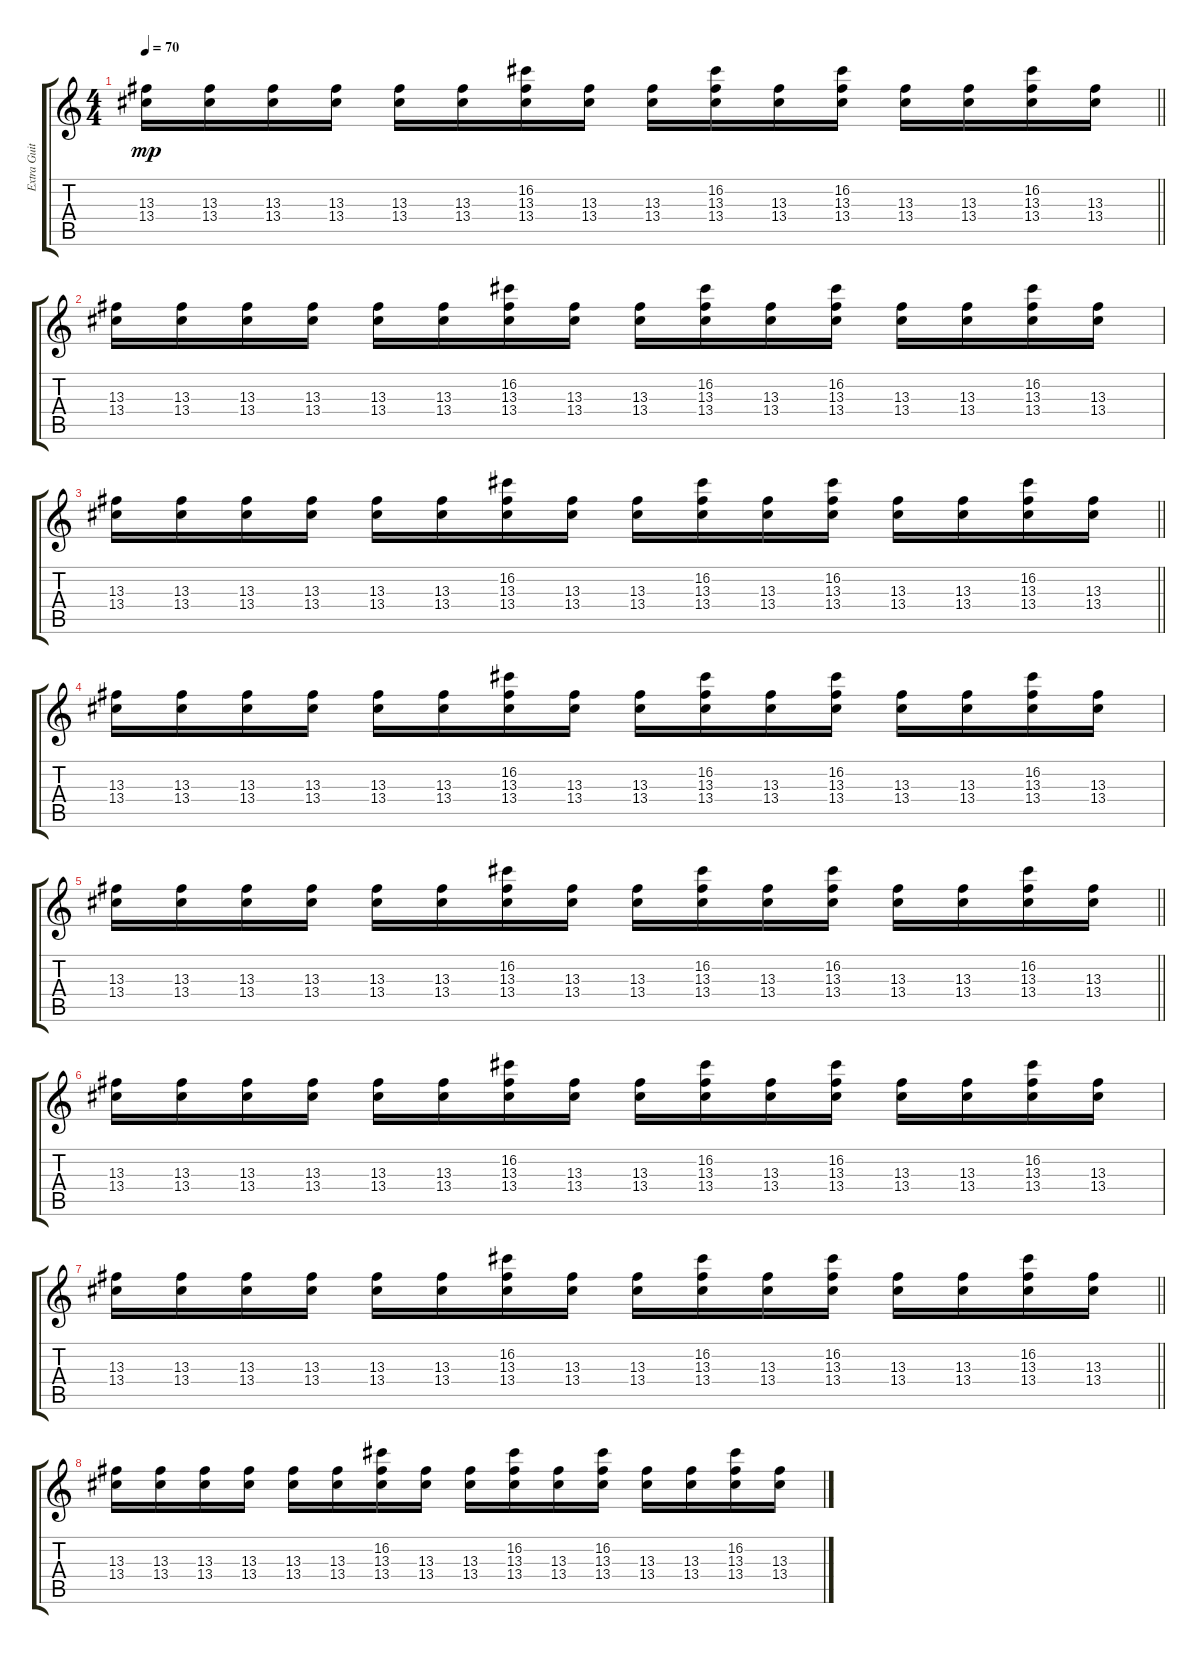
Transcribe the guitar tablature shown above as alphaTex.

\track ("Extra Guitar" "Extra Guit") {instrument overdrivenguitar}
\staff {score tabs}
\tuning (D4 A3 F3 C3 G2 C2) {hide}
\ts (4 4)
\tempo 70
\clef g2
\barLineRight lightlight
\ks c
(13.3 13.4).16{dy mp} (13.3 13.4).16 (13.3 13.4).16 (13.3 13.4).16 (13.3 13.4).16 (13.3 13.4).16 (16.2 13.3 13.4).16 (13.3 13.4).16 (13.3 13.4).16 (16.2 13.3 13.4).16 (13.3 13.4).16 (16.2 13.3 13.4).16 (13.3 13.4).16 (13.3 13.4).16 (16.2 13.3 13.4).16 (13.3 13.4).16 |
(13.3 13.4).16 (13.3 13.4).16 (13.3 13.4).16 (13.3 13.4).16 (13.3 13.4).16 (13.3 13.4).16 (16.2 13.3 13.4).16 (13.3 13.4).16 (13.3 13.4).16 (16.2 13.3 13.4).16 (13.3 13.4).16 (16.2 13.3 13.4).16 (13.3 13.4).16 (13.3 13.4).16 (16.2 13.3 13.4).16 (13.3 13.4).16 |
\barLineRight lightlight
(13.3 13.4).16 (13.3 13.4).16 (13.3 13.4).16 (13.3 13.4).16 (13.3 13.4).16 (13.3 13.4).16 (16.2 13.3 13.4).16 (13.3 13.4).16 (13.3 13.4).16 (16.2 13.3 13.4).16 (13.3 13.4).16 (16.2 13.3 13.4).16 (13.3 13.4).16 (13.3 13.4).16 (16.2 13.3 13.4).16 (13.3 13.4).16 |
(13.3 13.4).16 (13.3 13.4).16 (13.3 13.4).16 (13.3 13.4).16 (13.3 13.4).16 (13.3 13.4).16 (16.2 13.3 13.4).16 (13.3 13.4).16 (13.3 13.4).16 (16.2 13.3 13.4).16 (13.3 13.4).16 (16.2 13.3 13.4).16 (13.3 13.4).16 (13.3 13.4).16 (16.2 13.3 13.4).16 (13.3 13.4).16 |
\barLineRight lightlight
(13.3 13.4).16 (13.3 13.4).16 (13.3 13.4).16 (13.3 13.4).16 (13.3 13.4).16 (13.3 13.4).16 (16.2 13.3 13.4).16 (13.3 13.4).16 (13.3 13.4).16 (16.2 13.3 13.4).16 (13.3 13.4).16 (16.2 13.3 13.4).16 (13.3 13.4).16 (13.3 13.4).16 (16.2 13.3 13.4).16 (13.3 13.4).16 |
(13.3 13.4).16 (13.3 13.4).16 (13.3 13.4).16 (13.3 13.4).16 (13.3 13.4).16 (13.3 13.4).16 (16.2 13.3 13.4).16 (13.3 13.4).16 (13.3 13.4).16 (16.2 13.3 13.4).16 (13.3 13.4).16 (16.2 13.3 13.4).16 (13.3 13.4).16 (13.3 13.4).16 (16.2 13.3 13.4).16 (13.3 13.4).16 |
\barLineRight lightlight
(13.3 13.4).16 (13.3 13.4).16 (13.3 13.4).16 (13.3 13.4).16 (13.3 13.4).16 (13.3 13.4).16 (16.2 13.3 13.4).16 (13.3 13.4).16 (13.3 13.4).16 (16.2 13.3 13.4).16 (13.3 13.4).16 (16.2 13.3 13.4).16 (13.3 13.4).16 (13.3 13.4).16 (16.2 13.3 13.4).16 (13.3 13.4).16 |
(13.3 13.4).16 (13.3 13.4).16 (13.3 13.4).16 (13.3 13.4).16 (13.3 13.4).16 (13.3 13.4).16 (16.2 13.3 13.4).16 (13.3 13.4).16 (13.3 13.4).16 (16.2 13.3 13.4).16 (13.3 13.4).16 (16.2 13.3 13.4).16 (13.3 13.4).16 (13.3 13.4).16 (16.2 13.3 13.4).16 (13.3 13.4).16
